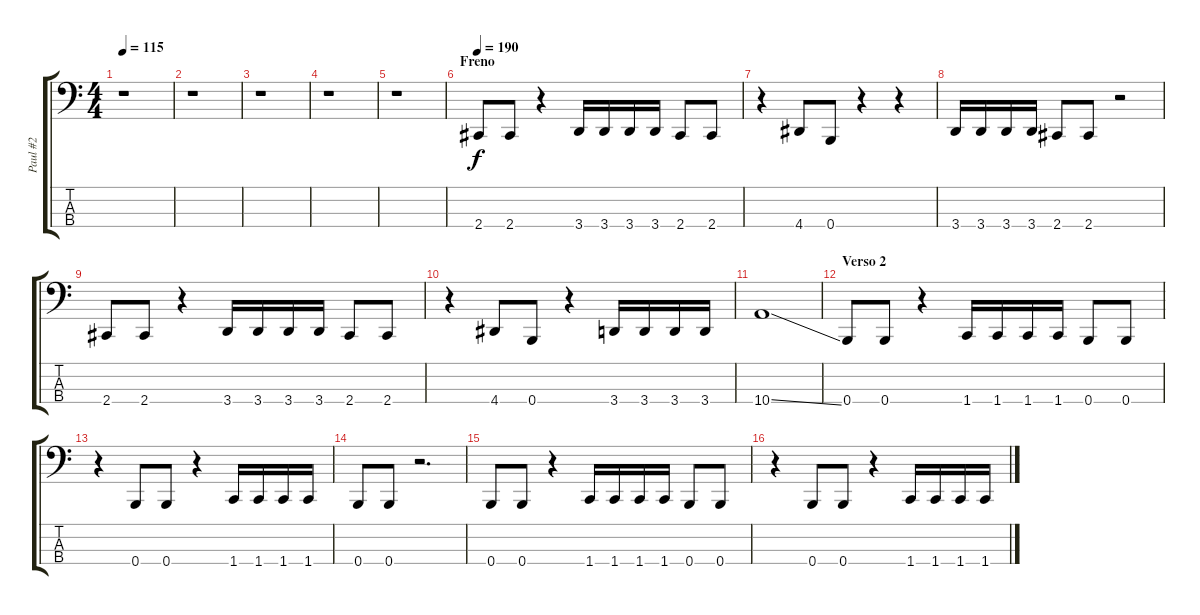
\track ("Paul #2" "Paul #2") {instrument electricbasspick}
\staff {score tabs}
\tuning (E2 B1 Gb1 B0) {hide}
\ts (4 4)
\tempo 115
\clef f4
\ks c
r.1{dy f} |
r.1 |
r.1 |
r.1 |
r.1 |
\section ("" "Freno")
\tempo 190
2.4.8 2.4.8 r.4 3.4.16 3.4.16 3.4.16 3.4.16 2.4.8 2.4.8 |
r.4 4.4.8 0.4.8 r.4 r.4 |
3.4.16 3.4.16 3.4.16 3.4.16 2.4.8 2.4.8 r.2 |
2.4.8 2.4.8 r.4 3.4.16 3.4.16 3.4.16 3.4.16 2.4.8 2.4.8 |
r.4 4.4.8 0.4.8 r.4 3.4.16 3.4.16 3.4.16 3.4.16 |
10.4{ss}.1 |
\section ("" "Verso 2")
0.4.8 0.4.8 r.4 1.4.16 1.4.16 1.4.16 1.4.16 0.4.8 0.4.8 |
r.4 0.4.8 0.4.8 r.4 1.4.16 1.4.16 1.4.16 1.4.16 |
0.4.8 0.4.8 r.2{d} |
0.4.8 0.4.8 r.4 1.4.16 1.4.16 1.4.16 1.4.16 0.4.8 0.4.8 |
r.4 0.4.8 0.4.8 r.4 1.4.16 1.4.16 1.4.16 1.4.16
